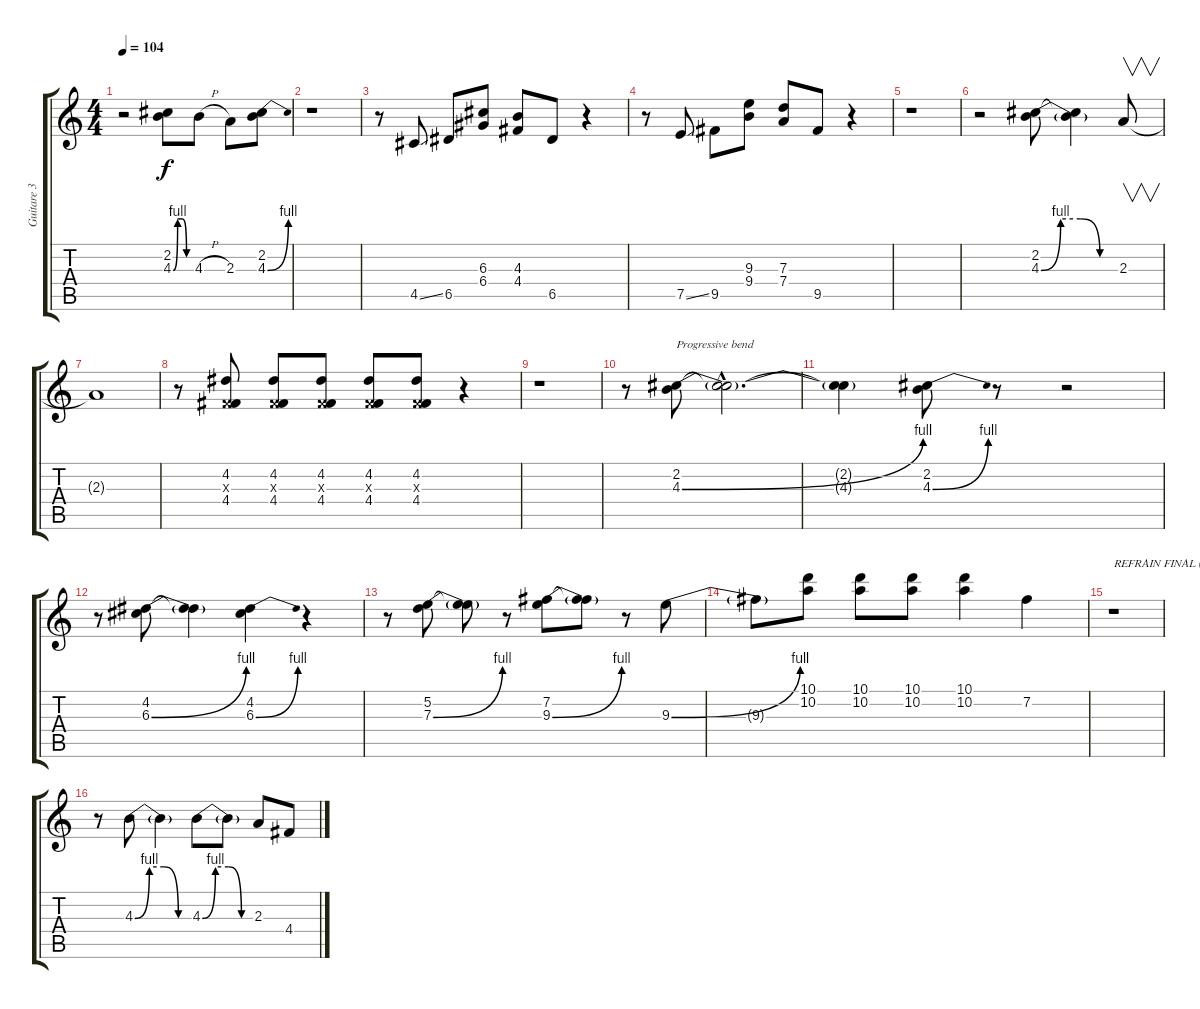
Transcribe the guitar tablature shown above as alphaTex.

\track ("Guitare 3 electric/crunch" "Guitare 3 ") {instrument overdrivenguitar}
\staff {score tabs}
\tuning (E4 B3 G3 D3 A2 E2) {hide}
\ts (4 4)
\tempo 104
\clef g2
\ks c
r.2{dy f} (2.2 4.3{be (custom 0 0 15 4 30 4 45 0 60 0)}).8 4.3{h}.8 2.3.8 (2.2 4.3{be (bend 0 0 60 4)}).8 |
r.1 |
r.8 4.5{ss}.8 6.5.8 (6.3 6.4).8 (4.3 4.4).8 6.5.8 r.4 |
r.8 7.5{ss}.8 9.5.8 (9.3 9.4).8 (7.3 7.4).8 9.5.8 r.4 |
r.1 |
r.2 (2.2 4.3{be (custom 0 0 15 4 30 4 45 0 60 0)}).8 (2.2{t} 4.3{t}).4 2.3.8{v} |
2.3{t}.1 |
r.8 (4.2 -1.3{x} 4.4).8 (4.2 -1.3{x} 4.4).8 (4.2 -1.3{x} 4.4).8 (4.2 -1.3{x} 4.4).8 (4.2 -1.3{x} 4.4).8 r.4 |
r.1 |
r.8 (2.2 4.3{be (bend 0 0 60 4)}).8{txt "Progressive bend"} (2.2{hac t} 4.3{hac t}).2{d} |
(2.2{t} 4.3{t}).4 (2.2 4.3{be (bend 0 0 60 4)}).8 r.8 r.2 |
r.8 (4.2 6.3{be (bend 0 0 60 4)}).8 (4.2{t} 6.3{t}).4 (4.2 6.3{be (bend 0 0 60 4)}).4 r.4 |
r.8 (5.2 7.3{be (bend 0 0 60 4)}).8 (5.2{t} 7.3{t}).8 r.8 (7.2 9.3{be (bend 0 0 60 4)}).8 (7.2{t} 9.3{t}).8 r.8 9.3{be (bend 0 0 60 4)}.8 |
9.3{t}.8 (10.1 10.2).8 (10.1 10.2).8 (10.1 10.2).8 (10.1 10.2).4 7.2.4 |
r.1{txt "REFRAIN FINAL (bis)"} |
r.8 4.3{be (custom 0 0 15 4 30 4 45 0 60 0)}.8 4.3{t}.4 4.3{be (custom 0 0 15 4 30 4 45 0 60 0)}.8 4.3{t}.8 2.3.8 4.4.8
